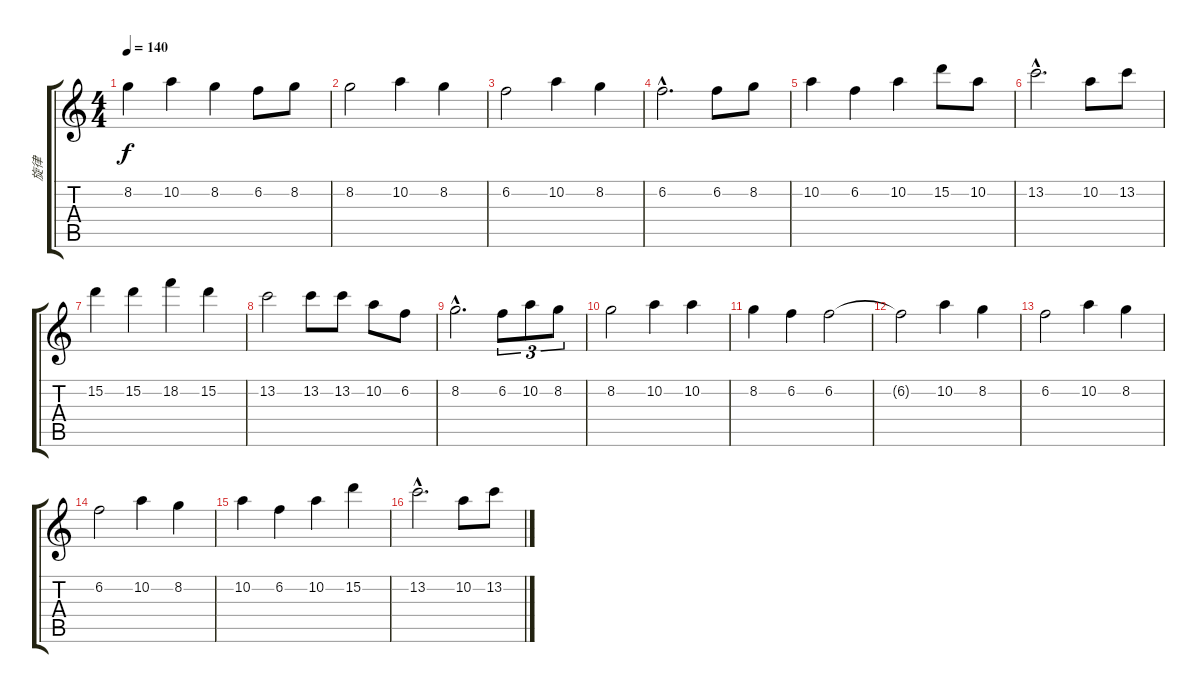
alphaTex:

\track ("旋律" "旋律") {instrument distortionguitar}
\staff {score tabs}
\tuning (E4 B3 G3 D3 A2 E2) {hide}
\ts (4 4)
\tempo 140
\clef g2
\ks c
8.2.4{dy f} 10.2.4 8.2.4 6.2.8 8.2.8 |
8.2.2 10.2.4 8.2.4 |
6.2.2 10.2.4 8.2.4 |
6.2{hac}.2{d} 6.2.8 8.2.8 |
10.2.4 6.2.4 10.2.4 15.2.8 10.2.8 |
13.2{hac}.2{d} 10.2.8 13.2.8 |
15.2.4 15.2.4 18.2.4 15.2.4 |
13.2.2 13.2.8 13.2.8 10.2.8 6.2.8 |
8.2{hac}.2{d} 6.2.8{tu (3 2)} 10.2.8{tu (3 2)} 8.2.8{tu (3 2)} |
8.2.2 10.2.4 10.2.4 |
8.2.4 6.2.4 6.2.2 |
6.2{t}.2 10.2.4 8.2.4 |
6.2.2 10.2.4 8.2.4 |
6.2.2 10.2.4 8.2.4 |
10.2.4 6.2.4 10.2.4 15.2.4 |
13.2{hac}.2{d} 10.2.8 13.2.8
